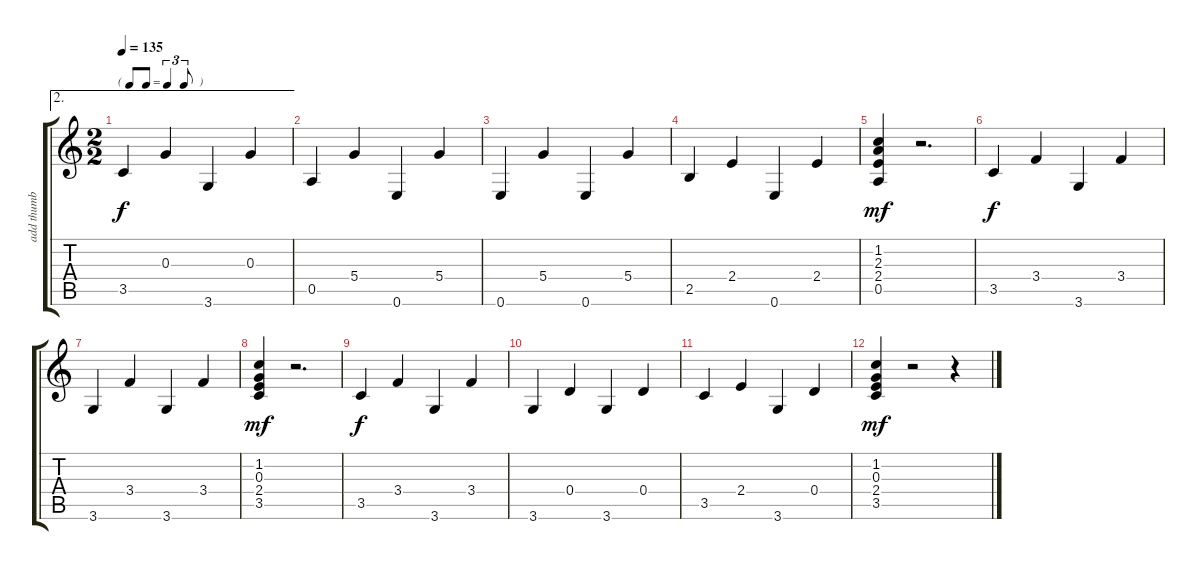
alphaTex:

\track ("add thumb " "add thumb ") {instrument acousticguitarnylon}
\staff {score tabs}
\tuning (E4 B3 G3 D3 A2 E2) {hide}
\ae 2
\ts (2 2)
\tf triplet8th
\tempo 135
\clef g2
\ks c
3.5.4{dy f} 0.3.4 3.6.4 0.3.4 |
0.5.4 5.4.4 0.6.4 5.4.4 |
0.6.4 5.4.4 0.6.4 5.4.4 |
2.5.4 2.4.4 0.6.4 2.4.4 |
(1.2 2.3 2.4 0.5).4{dy mf} r.2{d} |
3.5.4{dy f} 3.4.4 3.6.4 3.4.4 |
3.6.4 3.4.4 3.6.4 3.4.4 |
(1.2 0.3 2.4 3.5).4{dy mf} r.2{d} |
3.5.4{dy f} 3.4.4 3.6.4 3.4.4 |
3.6.4 0.4.4 3.6.4 0.4.4 |
3.5.4 2.4.4 3.6.4 0.4.4 |
(1.2 0.3 2.4 3.5).4{dy mf} r.2 r.4
